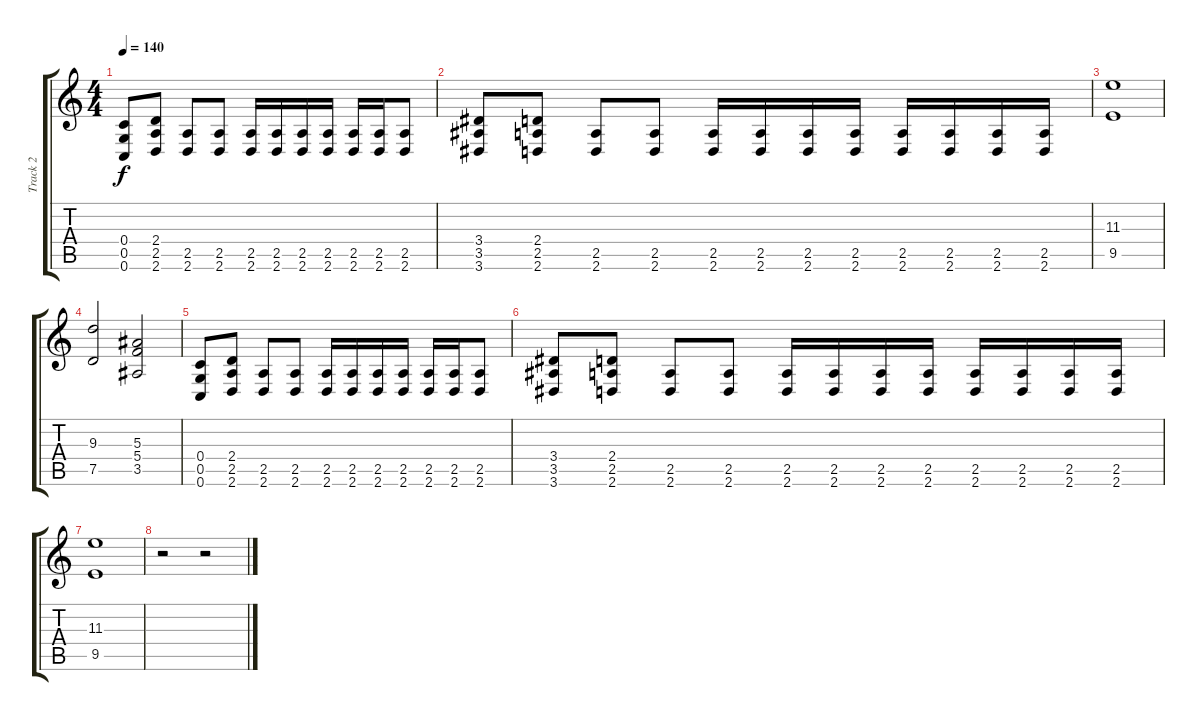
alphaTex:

\track ("Track 2" "Track 2") {instrument distortionguitar}
\staff {score tabs}
\tuning (D4 A3 F3 C3 G2 C2) {hide}
\ts (4 4)
\tempo 140
\clef g2
\ks c
(0.4 0.5 0.6).8{dy f} (2.4 2.5 2.6).8 (2.5 2.6).8 (2.5 2.6).8 (2.5 2.6).16 (2.5 2.6).16 (2.5 2.6).16 (2.5 2.6).16 (2.5 2.6).16 (2.5 2.6).16 (2.5 2.6).8 |
(3.4 3.5 3.6).8 (2.4 2.5 2.6).8 (2.5 2.6).8 (2.5 2.6).8 (2.5 2.6).16 (2.5 2.6).16 (2.5 2.6).16 (2.5 2.6).16 (2.5 2.6).16 (2.5 2.6).16 (2.5 2.6).16 (2.5 2.6).16 |
(11.3 9.5).1 |
(9.3 7.5).2 (5.3 5.4 3.5).2 |
(0.4 0.5 0.6).8 (2.4 2.5 2.6).8 (2.5 2.6).8 (2.5 2.6).8 (2.5 2.6).16 (2.5 2.6).16 (2.5 2.6).16 (2.5 2.6).16 (2.5 2.6).16 (2.5 2.6).16 (2.5 2.6).8 |
(3.4 3.5 3.6).8 (2.4 2.5 2.6).8 (2.5 2.6).8 (2.5 2.6).8 (2.5 2.6).16 (2.5 2.6).16 (2.5 2.6).16 (2.5 2.6).16 (2.5 2.6).16 (2.5 2.6).16 (2.5 2.6).16 (2.5 2.6).16 |
(11.3 9.5).1 |
r.2 r.2
